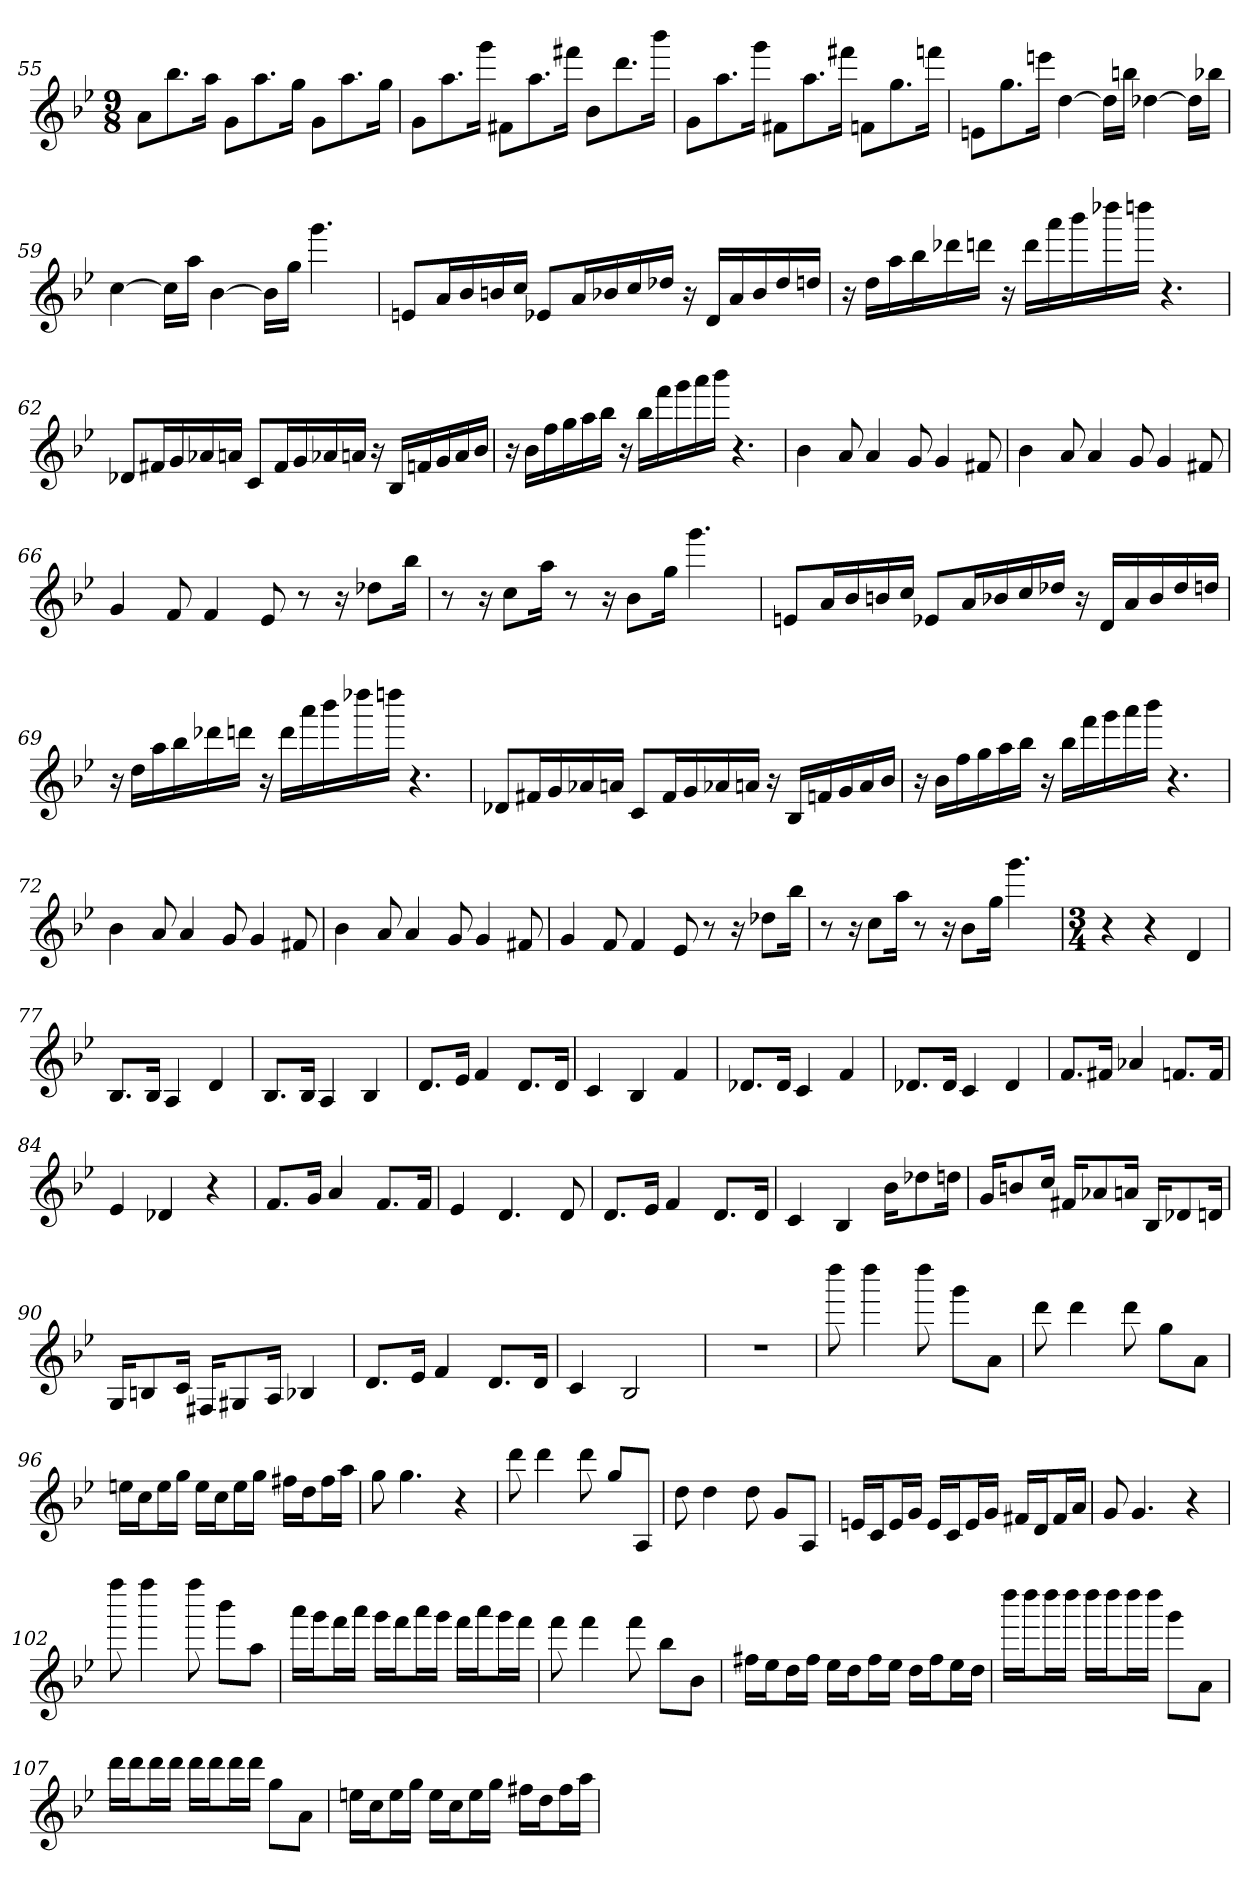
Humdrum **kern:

**kern
*part1
*staff1
*clefG2
*k[b-e-]
*B-:
*M9/8
=55
8a\L
8.bb-\
16aa\Jk
8g\L
8.aa\
16gg\Jk
8g\L
8.aa\
16gg\Jk
=56
8g\L
8.aa\
16ggg\Jk
8f#X\L
8.aa\
16fff#X\Jk
8b-\L
8.ddd\
16bbb-\Jk
=57
8g\L
8.aa\
16ggg\Jk
8f#X\L
8.aa\
16fff#X\Jk
8fn\L
8.gg\
16fffn\Jk
=58
8en\L
8.gg\
16eeen\Jk
[4dd
16dd\LL]
16bbn\JJ
[4dd-X
16dd-\LL]
16bb-X\JJ
=59
[4cc
16cc\LL]
16aa\JJ
[4b-
16b-\LL]
16gg\JJ
4.ggg
=60
8en/L
16a/L
16b-/
16bn/
16cc/JJ
8e-X/L
16a/L
16b-X/
16cc/
16dd-X/JJ
16r
16d/LL
16a/
16b-/
16dd-/
16ddn/JJ
=61
16r
16dd\LL
16aa\
16bb-\
16ddd-X\
16dddn\JJ
16r
16ddd\LL
16aaa\
16bbb-\
16dddd-X\
16ddddn\JJ
4.r
=62
8d-X/L
16f#X/L
16g/
16a-X/
16an/JJ
8c/L
16f#/L
16g/
16a-X/
16an/JJ
16r
16B-/LL
16fn/
16g/
16a/
16b-/JJ
=63
16r
16b-\LL
16ff\
16gg\
16aa\
16bb-\JJ
16r
16bb-\LL
16fff\
16ggg\
16aaa\
16bbb-\JJ
4.r
=64
4b-
8a
4a
8g
4g
8f#X
=65
4b-
8a
4a
8g
4g
8f#X
=66
4g
8f
4f
8e-
8r
16r
8dd-X\L
16bb-\Jk
=67
8r
16r
8cc\L
16aa\Jk
8r
16r
8b-\L
16gg\Jk
4.ggg
=68
8en/L
16a/L
16b-/
16bn/
16cc/JJ
8e-X/L
16a/L
16b-X/
16cc/
16dd-X/JJ
16r
16d/LL
16a/
16b-/
16dd-/
16ddn/JJ
=69
16r
16dd\LL
16aa\
16bb-\
16ddd-X\
16dddn\JJ
16r
16ddd\LL
16aaa\
16bbb-\
16dddd-X\
16ddddn\JJ
4.r
=70
8d-X/L
16f#X/L
16g/
16a-X/
16an/JJ
8c/L
16f#/L
16g/
16a-X/
16an/JJ
16r
16B-/LL
16fn/
16g/
16a/
16b-/JJ
=71
16r
16b-\LL
16ff\
16gg\
16aa\
16bb-\JJ
16r
16bb-\LL
16fff\
16ggg\
16aaa\
16bbb-\JJ
4.r
=72
4b-
8a
4a
8g
4g
8f#X
=73
4b-
8a
4a
8g
4g
8f#X
=74
4g
8f
4f
8e-
8r
16r
8dd-X\L
16bb-\Jk
=75
8r
16r
8cc\L
16aa\Jk
8r
16r
8b-\L
16gg\Jk
4.ggg
=76
*M3/4
4r
4r
4d
=77
8.B-/L
16B-/Jk
4A
4d
=78
8.B-/L
16B-/Jk
4A
4B-
=79
8.d/L
16e-/Jk
4f
8.d/L
16d/Jk
=80
4c
4B-
4f
=81
8.d-X/L
16d-/Jk
4c
4f
=82
8.d-X/L
16d-/Jk
4c
4d-
=83
8.f/L
16f#X/Jk
4a-X
8.fn/L
16f/Jk
=84
4e-
4d-X
4r
=85
8.f/L
16g/Jk
4a
8.f/L
16f/Jk
=86
4e-
4.d
8d
=87
8.d/L
16e-/Jk
4f
8.d/L
16d/Jk
=88
4c
4B-
16b-\KL
8dd-X\
16ddn\Jk
=89
16g/KL
8bn/
16cc/Jk
16f#X/KL
8a-X/
16an/Jk
16B-/KL
8d-X/
16dn/Jk
=90
16G/KL
8Bn/
16c/Jk
16F#X/KL
8G#X/
16A/Jk
4B-X
=91
8.d/L
16e-/Jk
4f
8.d/L
16d/Jk
=92
4c
2B-
=93
2.r
=94
8dddd
4dddd
8dddd
8ggg\L
8a\J
=95
8ddd
4ddd
8ddd
8gg\L
8a\J
=96
16een\LL
16cc\J
16ee\L
16gg\JJ
16ee\LL
16cc\J
16ee\L
16gg\JJ
16ff#X\LL
16dd\J
16ff#\L
16aa\JJ
=97
8gg
4.gg
4r
=98
8ddd
4ddd
8ddd
8gg/L
8A/J
=99
8dd
4dd
8dd
8g/L
8A/J
=100
16en/LL
16c/J
16e/L
16g/JJ
16e/LL
16c/J
16e/L
16g/JJ
16f#X/LL
16d/J
16f#/L
16a/JJ
=101
8g
4.g
4r
=102
8ffff
4ffff
8ffff
8bbb-\L
8aa\J
=103
16aaa\LL
16ggg\J
16fff\L
16aaa\JJ
16ggg\LL
16fff\J
16aaa\L
16ggg\JJ
16fff\LL
16aaa\J
16ggg\L
16fff\JJ
=104
8fff
4fff
8fff
8bb-\L
8b-\J
=105
16ff#X\LL
16ee-\J
16dd\L
16ff#\JJ
16ee-\LL
16dd\J
16ff#\L
16ee-\JJ
16dd\LL
16ff#\J
16ee-\L
16dd\JJ
=106
16dddd\LL
16dddd\J
16dddd\L
16dddd\JJ
16dddd\LL
16dddd\J
16dddd\L
16dddd\JJ
8ggg\L
8a\J
=107
16ddd\LL
16ddd\J
16ddd\L
16ddd\JJ
16ddd\LL
16ddd\J
16ddd\L
16ddd\JJ
8gg\L
8a\J
=108
16een\LL
16cc\J
16ee\L
16gg\JJ
16ee\LL
16cc\J
16ee\L
16gg\JJ
16ff#X\LL
16dd\J
16ff#\L
16aa\JJ
=
*-
